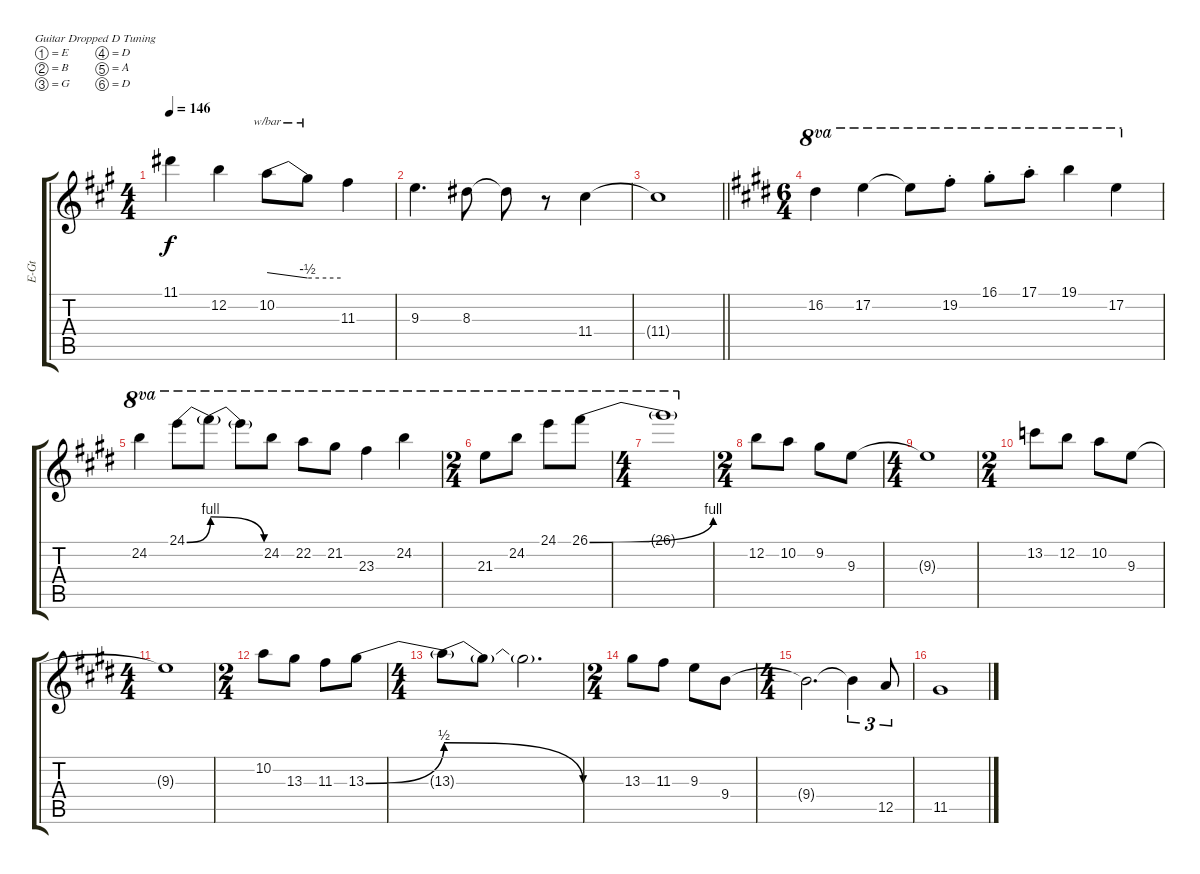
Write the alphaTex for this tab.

\defaultSystemsLayout 4
\bracketExtendMode groupsimilarinstruments
\otherSystemsTrackNameOrientation horizontal
\track ("Keyboard Solos" "E-Gt") {multiBarRest instrument distortionguitar}
\staff {score tabs}
\tuning (E4 B3 G3 D3 A2 D2)
\ts (4 4)
\tempo 146
\clef g2
\ks a
11.1{acc #}.4{dy f} 12.2{acc forcenatural}.4 10.2{acc forcenatural}.8{tbe (dive default 31.2 0 59.4 -2)} 10.2{t acc forcenatural}.8{tbe (hold default 0 -2 60 -2)} 11.3{acc #}.4 |
9.3{acc forcenatural}.4{d} 8.3{acc #}.8 8.3{t acc #}.8 r.8 11.4{acc #}.4 |
\barLineRight lightlight
11.4{t acc #}.1 |
\ts (6 4)
\beaming (8 2 2 2 2 2 2)
\ks e
16.2{acc #}.4{ot 8va} 17.2{acc forcenatural}.4{ot 8va} 17.2{t acc forcenatural}.8{ot 8va} 19.2{st acc #}.8{ot 8va} 16.1{st acc #}.8{ot 8va} 17.1{st acc forcenatural}.8{ot 8va} 19.1{acc forcenatural}.4{ot 8va} 17.2{acc forcenatural}.4{ot 8va} |
24.2{acc forcenatural}.4{ot 8va} 24.1{be (bend 0 0 59.4 4) acc forcenatural}.8{ot 8va} 24.1{be (release 0 4 30 0) t}.8{ot 8va} 24.1{t acc forcenatural}.8{ot 8va} 24.2{acc forcenatural}.8{ot 8va} 22.2{acc forcenatural}.8{ot 8va} 21.2{acc #}.8{ot 8va} 23.3{acc #}.4{ot 8va} 24.2{acc forcenatural}.4{ot 8va} |
\ts (2 4)
\beaming (8 2 2 2 2 2 2)
21.3{acc forcenatural}.8{ot 8va} 24.2{acc forcenatural}.8{ot 8va} 24.1{acc forcenatural}.8{ot 8va} 26.1{be (bend 0 0 9.6 4) acc #}.8{ot 8va} |
\ts (4 4)
\beaming (8 2 2 2 2 2 2)
26.1{t}.1{ot 8va} |
\ts (2 4)
\beaming (8 2 2 2 2 2 2)
12.2{acc forcenatural}.8 10.2{acc forcenatural}.8 9.2{acc #}.8 9.3{acc forcenatural}.8 |
\ts (4 4)
\beaming (8 2 2 2 2 2 2)
9.3{t acc forcenatural}.1 |
\ts (2 4)
\beaming (8 2 2 2 2 2 2)
13.2{acc forcenatural}.8 12.2{acc forcenatural}.8 10.2{acc forcenatural}.8 9.3{acc forcenatural}.8 |
\ts (4 4)
\beaming (8 2 2 2 2 2 2)
9.3{t acc forcenatural}.1 |
\ts (2 4)
\beaming (8 2 2 2 2 2 2)
10.2{acc forcenatural}.8 13.3{acc #}.8 11.3{acc #}.8 13.3{be (bend 0 0 15.6 2) acc #}.8 |
\ts (4 4)
\beaming (8 2 2 2 2 2 2)
13.3{be (release 0 2 7.199999999999999 0) t}.8 13.3{t acc #}.8 13.3{t acc #}.2{d} |
\ts (2 4)
\beaming (8 2 2 2 2 2 2)
13.3{acc #}.8 11.3{acc #}.8 9.3{acc forcenatural}.8 9.4{acc forcenatural}.8 |
\ts (4 4)
\beaming (8 2 2 2 2 2 2)
9.4{t acc forcenatural}.2{d} 9.4{t acc forcenatural}.4{tu (3 2)} 12.5{acc forcenatural}.8{tu (3 2)} |
11.5{acc #}.1
